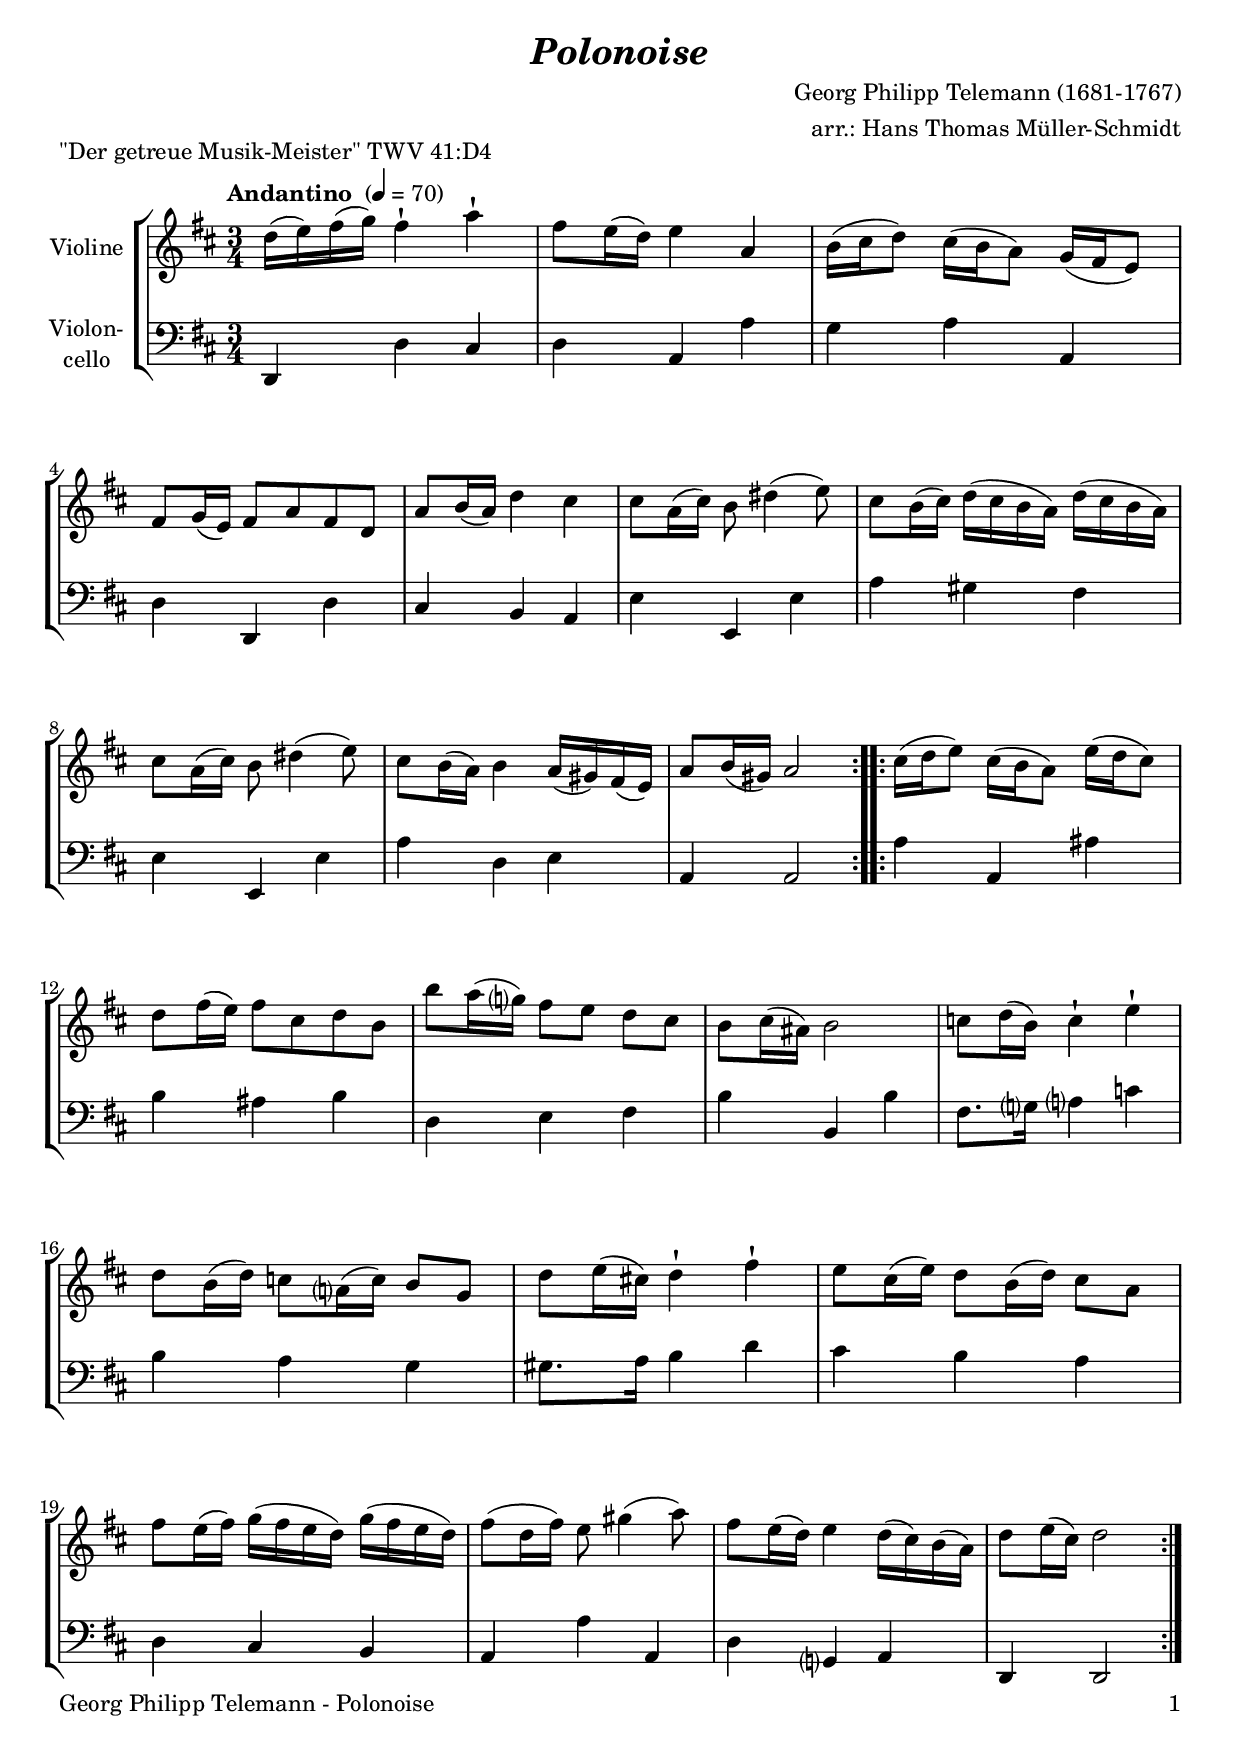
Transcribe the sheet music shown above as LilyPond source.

\version "2.18.2"
\include "deutsch.ly"
  
#(set-global-staff-size 20)

\header {
  title     = \markup \bold \italic "Polonoise"
  composer  = "Georg Philipp Telemann (1681-1767)"
  arranger  = "arr.: Hans Thomas Müller-Schmidt"
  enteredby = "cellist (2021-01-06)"
  piece     = "\"Der getreue Musik-Meister\" TWV 41:D4"
}

voiceconsts = {
  \key d \major
  \time 3/4
  \clef "treble"
%  \numericTimeSignature
  % Set default beaming for all staves
  \set Timing.beamExceptions = #'()
  \set Timing.baseMoment     = #(ly:make-moment 1 4)
  \set Timing.beatStructure  = #'(1 1 1)
  \tempo "Andantino " 4=70
}

mivl = "violin"
%miba = "pizzicato strings"
miba = "cello"

arco = \markup \italic "arco"
dcaf = \mark \markup \box \italic "D.C. al Fine"
fine = \mark \markup \box \italic "Fine"
pizz = \markup \italic "pizz."
rall = \mark \markup \box \italic "rall."
rit  = \mark \markup \box \italic "rit."
simi = \markup \italic "simile"

va = \relative c'' {
  \voiceconsts

  \repeat volta 2 {
    d16( e) fis( g) fis4-! a-!
    fis8 e16( d) e4 a,
    h16( cis d8) cis16( h a8) g16( fis e8)
    fis g16( e) fis8[ a fis d]

    a' h16( a) d4 cis
    cis8 a16( cis) h8 dis4( e8)
    cis h16( cis) d( cis h a) d( cis h a)
    cis8 a16( cis) h8 dis4( e8)

    cis h16( a) h4 a16( gis) fis( e)
    a8 h16( gis) a2
  }

  \repeat volta 2 {
    cis16( d e8) cis16( h a8) e'16( d cis8)
    d fis16( e) fis8[ cis d h]

    h' a16( g?) fis8 e d cis
    h cis16( ais) h2
    c8 d16( h) c4-! e-!
    d8 h16( d) c8 a?16( c) h8 g
    d' e16( cis!) d4-! fis-!

    e8 cis16( e) d8 h16( d) cis8 a
    fis' e16( fis) g( fis e d) g( fis e d)
    fis8( d16 fis) e8 gis4( a8)
    fis e16( d) e4 d16( cis) h( a)
    d8 e16( cis) d2
  }
}

vb = \relative c, {
  \voiceconsts
  \clef "bass"
  
  \repeat volta 2 {
    d4 d' cis
    d a a'
    g a a,
    d d, d'

    cis h a
    e' e, e'
    a gis fis
    e e, e'

    a d, e
    a, a2
  }

  \repeat volta 2 {
    a'4 a, ais'
    h ais h

    d, e fis
    h h, h'
    fis8. g?16 a?4 c
    h a g
    gis8. a16 h4 d

    cis h a
    d, cis h
    a a' a,
    d g,? a
    d, d2
  }
}


music = \new StaffGroup <<
      \new Staff {
	\set Staff.midiInstrument = \mivl
	\set Staff.instrumentName = \markup \center-column { "Violine" }
	\transpose d d { \va }
      }

      \new Staff {
	\set Staff.midiInstrument = \miba
	\set Staff.instrumentName = \markup \center-column { "Violon-" "cello" }
	\transpose d d { \vb }
      }
>>

\book {
   \paper {
    print-page-number = ##t
    print-first-page-number = ##t
    ragged-last-bottom = ##f
    oddHeaderMarkup = \markup \null
    evenHeaderMarkup = \markup \null
    oddFooterMarkup = \markup {
      \fill-line {
        \on-the-fly #print-page-number-check-first
        "Georg Philipp Telemann - Polonoise" \fromproperty #'page:page-number-string
      }
    }
    evenFooterMarkup = \oddFooterMarkup
  } \score {
    \music
    \layout {}
  }

  \score {
    \unfoldRepeats \music

    \midi {
      \context {
        \Score
      }
    }
  }
}